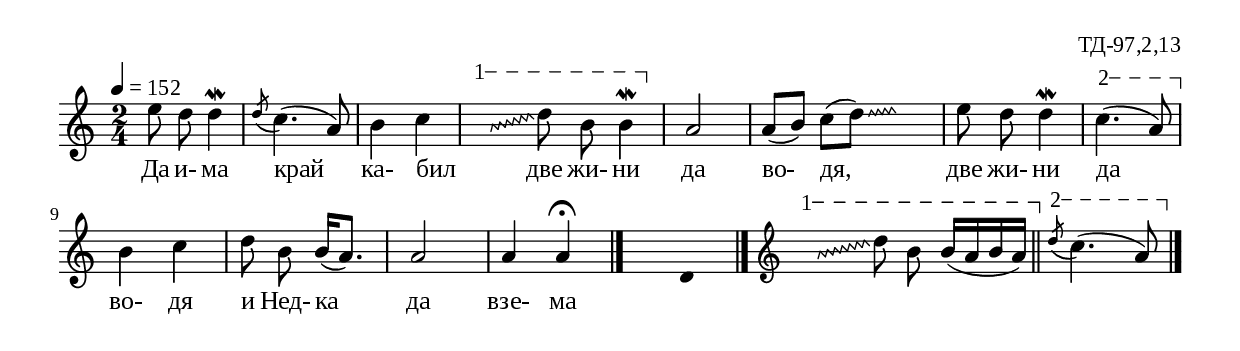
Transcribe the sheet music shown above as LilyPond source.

%{
TD_097_2_13
%}

\include "td-preamble.ly"

\score {
\relative c'' {
 \tempo 4 = 152
 \time 2/4

\override Glissando #'style = #'zigzag
e8\noBeam d d4\mordent | \acciaccatura d8 c4.( a8) | 
b4 c | 
\varA
\set Score.measureLength = #(ly:make-moment 3 4)
 \noteFi \hideNotes a4\startTextSpan\glissando \unHideNotes d8\noBeam b b4\stopTextSpan\mordent |
\set Score.measureLength = #(ly:make-moment 2 4)
a2 |
\set Score.measureLength = #(ly:make-moment 3 4)
a8( b) c( \noteFi d)\glissando \hideNotes e4 \unHideNotes  | 
\set Score.measureLength = #(ly:make-moment 2 4)
e8\noBeam d d4\mordent | 
\varB
c4.\startTextSpan( a8\stopTextSpan) | 
b4 c | d8\noBeam b b16([ a8.)] | a2 | a4 a\fermata
 \bar "|."
s4 \fixB d,4 \fixC
  \bar "|." 
\endm
\varA
\set Score.measureLength = #(ly:make-moment 3 4)
\noteFi \hideNotes a'4\startTextSpan\glissando \unHideNotes d8\noBeam b b16([ a b a\stopTextSpan]) \bar "||"
\set Score.measureLength = #(ly:make-moment 2 4)
\varB
\acciaccatura d8\startTextSpan c4.( a8\stopTextSpan)
   \bar "|." 
}
\addlyrics { Да и- ма край ка- бил " " две жи- ни да во- дя, " "  
две жи- ни да во- дя и Нед- ка да взе- ма }
%
\layout {
  indent = #0
  line-width = 190\mm
  ragged-right=##f
}
%
\midi { 
	\context {
		\Score
		tempoWholesPerMinute = #(ly:make-moment 152 4)
		}
	}
}
%
\header{
  opus = "ТД-97,2,13"
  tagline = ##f
}


